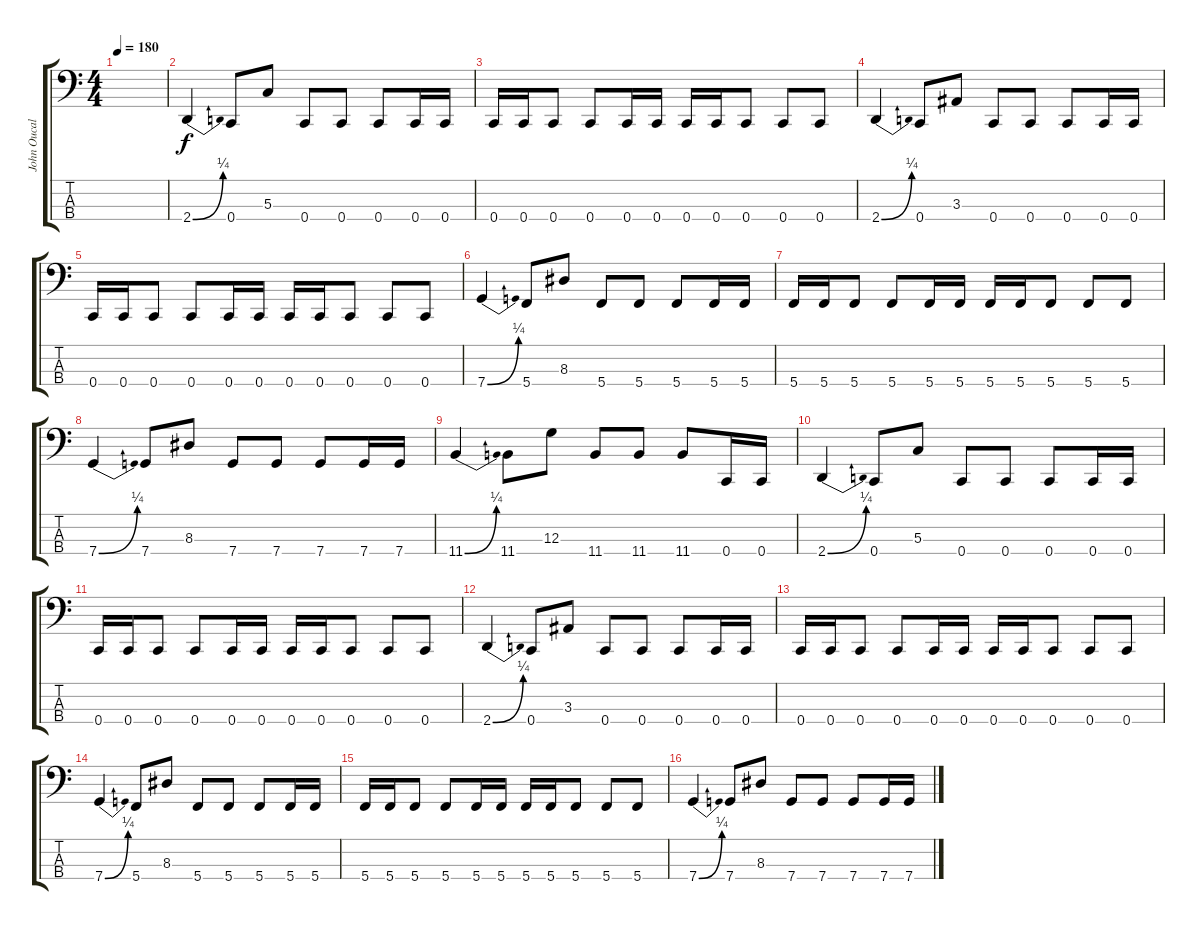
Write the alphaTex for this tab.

\track ("John Oucalt" "John Oucal") {instrument electricbasspick}
\staff {score tabs}
\tuning (F2 C2 G1 C1) {hide}
\ts (4 4)
\tempo 180
\clef f4
\ks c
|
2.4{be (bend 0 0 60 1)}.4 0.4.8 5.3.8 0.4.8 0.4.8 0.4.8 0.4.16 0.4.16 |
0.4.16 0.4.16 0.4.8 0.4.8 0.4.16 0.4.16 0.4.16 0.4.16 0.4.8 0.4.8 0.4.8 |
2.4{be (bend 0 0 60 1)}.4 0.4.8 3.3.8 0.4.8 0.4.8 0.4.8 0.4.16 0.4.16 |
0.4.16 0.4.16 0.4.8 0.4.8 0.4.16 0.4.16 0.4.16 0.4.16 0.4.8 0.4.8 0.4.8 |
7.4{be (bend 0 0 60 1)}.4 5.4.8 8.3.8 5.4.8 5.4.8 5.4.8 5.4.16 5.4.16 |
5.4.16 5.4.16 5.4.8 5.4.8 5.4.16 5.4.16 5.4.16 5.4.16 5.4.8 5.4.8 5.4.8 |
7.4{be (bend 0 0 60 1)}.4 7.4.8 8.3.8 7.4.8 7.4.8 7.4.8 7.4.16 7.4.16 |
11.4{be (bend 0 0 60 1)}.4 11.4.8 12.3.8 11.4.8 11.4.8 11.4.8 0.4.16 0.4.16 |
2.4{be (bend 0 0 60 1)}.4 0.4.8 5.3.8 0.4.8 0.4.8 0.4.8 0.4.16 0.4.16 |
0.4.16 0.4.16 0.4.8 0.4.8 0.4.16 0.4.16 0.4.16 0.4.16 0.4.8 0.4.8 0.4.8 |
2.4{be (bend 0 0 60 1)}.4 0.4.8 3.3.8 0.4.8 0.4.8 0.4.8 0.4.16 0.4.16 |
0.4.16 0.4.16 0.4.8 0.4.8 0.4.16 0.4.16 0.4.16 0.4.16 0.4.8 0.4.8 0.4.8 |
7.4{be (bend 0 0 60 1)}.4 5.4.8 8.3.8 5.4.8 5.4.8 5.4.8 5.4.16 5.4.16 |
5.4.16 5.4.16 5.4.8 5.4.8 5.4.16 5.4.16 5.4.16 5.4.16 5.4.8 5.4.8 5.4.8 |
7.4{be (bend 0 0 60 1)}.4 7.4.8 8.3.8 7.4.8 7.4.8 7.4.8 7.4.16 7.4.16
